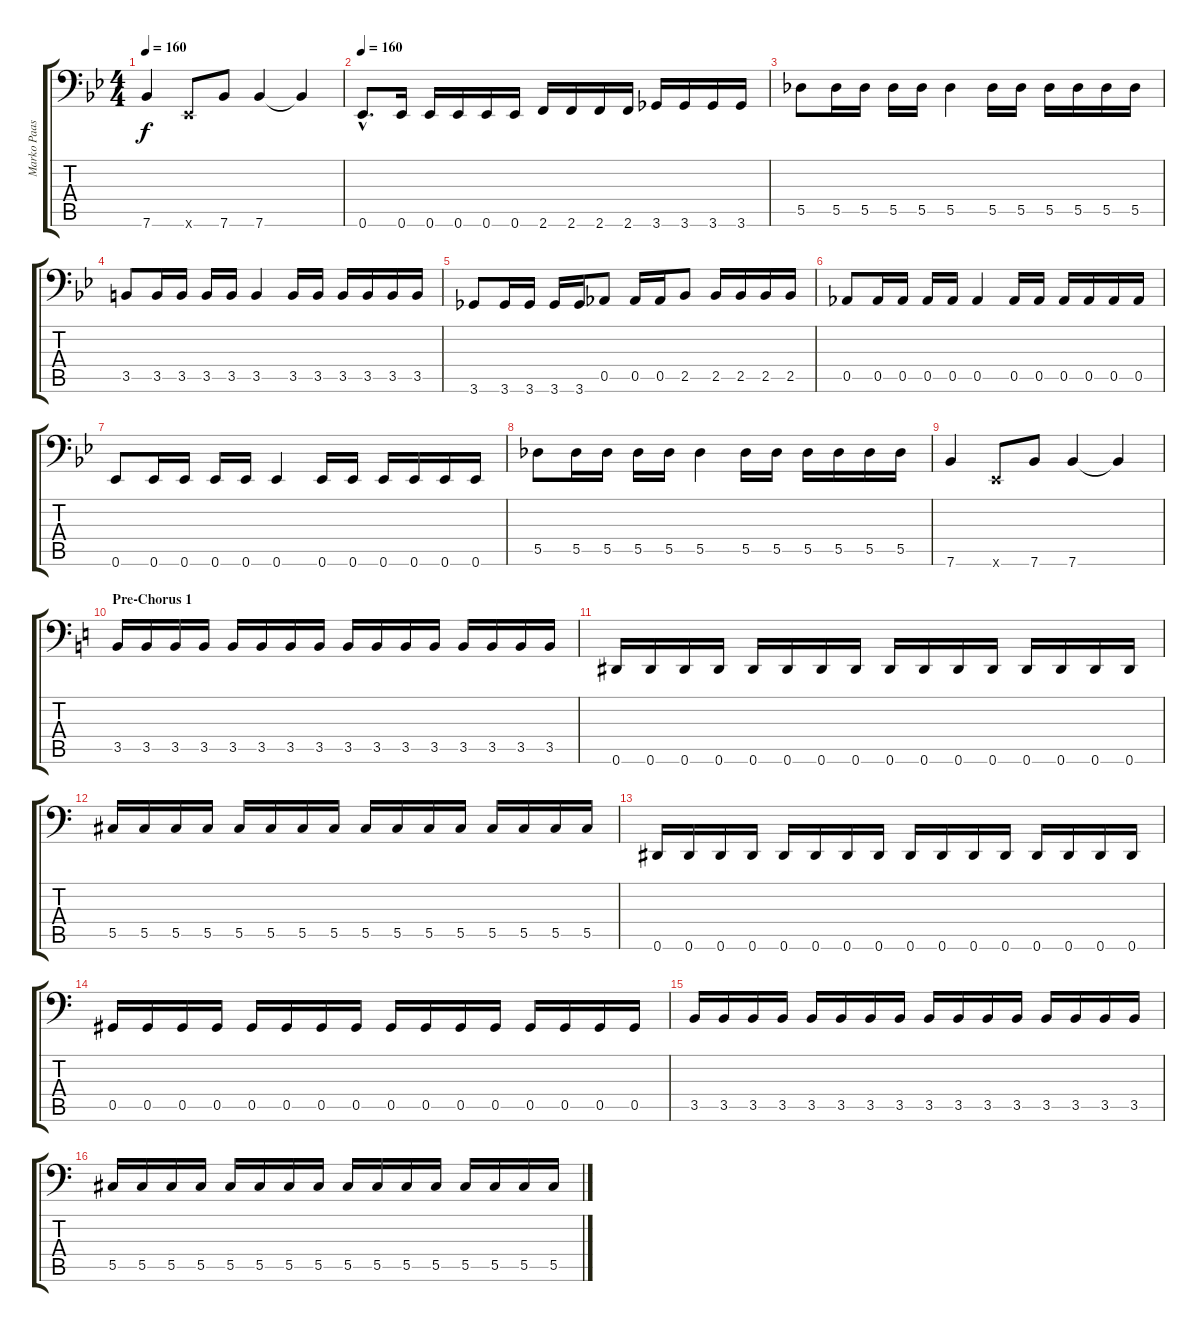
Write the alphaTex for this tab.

\track ("Marko Paasikoski" "Marko Paas") {instrument electricbasspick}
\staff {score tabs}
\tuning (Eb3 Bb2 Gb2 Db2 Ab1 Eb1) {hide}
\ts (4 4)
\tempo 160
\clef f4
\ks gminor
7.6.4{dy f} 0.6{x}.8 7.6.8 7.6.4 7.6{t}.4 |
\tempo 160
0.6{hac}.8{d} 0.6.16 0.6.16 0.6.16 0.6.16 0.6.16 2.6.16 2.6.16 2.6.16 2.6.16 3.6.16 3.6.16 3.6.16 3.6.16 |
5.5.8 5.5.16 5.5.16 5.5.16 5.5.16 5.5.4 5.5.16 5.5.16 5.5.16 5.5.16 5.5.16 5.5.16 |
3.5.8 3.5.16 3.5.16 3.5.16 3.5.16 3.5.4 3.5.16 3.5.16 3.5.16 3.5.16 3.5.16 3.5.16 |
3.6.8 3.6.16 3.6.16 3.6.16 3.6.16 0.5.8 0.5.16 0.5.16 2.5.8 2.5.16 2.5.16 2.5.16 2.5.16 |
0.5.8 0.5.16 0.5.16 0.5.16 0.5.16 0.5.4 0.5.16 0.5.16 0.5.16 0.5.16 0.5.16 0.5.16 |
0.6.8 0.6.16 0.6.16 0.6.16 0.6.16 0.6.4 0.6.16 0.6.16 0.6.16 0.6.16 0.6.16 0.6.16 |
5.5.8 5.5.16 5.5.16 5.5.16 5.5.16 5.5.4 5.5.16 5.5.16 5.5.16 5.5.16 5.5.16 5.5.16 |
7.6.4 0.6{x}.8 7.6.8 7.6.4 7.6{t}.4 |
\section ("" "Pre-Chorus 1")
\ks c
3.5.16 3.5.16 3.5.16 3.5.16 3.5.16 3.5.16 3.5.16 3.5.16 3.5.16 3.5.16 3.5.16 3.5.16 3.5.16 3.5.16 3.5.16 3.5.16 |
0.6.16 0.6.16 0.6.16 0.6.16 0.6.16 0.6.16 0.6.16 0.6.16 0.6.16 0.6.16 0.6.16 0.6.16 0.6.16 0.6.16 0.6.16 0.6.16 |
5.5.16 5.5.16 5.5.16 5.5.16 5.5.16 5.5.16 5.5.16 5.5.16 5.5.16 5.5.16 5.5.16 5.5.16 5.5.16 5.5.16 5.5.16 5.5.16 |
0.6.16 0.6.16 0.6.16 0.6.16 0.6.16 0.6.16 0.6.16 0.6.16 0.6.16 0.6.16 0.6.16 0.6.16 0.6.16 0.6.16 0.6.16 0.6.16 |
0.5.16 0.5.16 0.5.16 0.5.16 0.5.16 0.5.16 0.5.16 0.5.16 0.5.16 0.5.16 0.5.16 0.5.16 0.5.16 0.5.16 0.5.16 0.5.16 |
3.5.16 3.5.16 3.5.16 3.5.16 3.5.16 3.5.16 3.5.16 3.5.16 3.5.16 3.5.16 3.5.16 3.5.16 3.5.16 3.5.16 3.5.16 3.5.16 |
5.5.16 5.5.16 5.5.16 5.5.16 5.5.16 5.5.16 5.5.16 5.5.16 5.5.16 5.5.16 5.5.16 5.5.16 5.5.16 5.5.16 5.5.16 5.5.16
